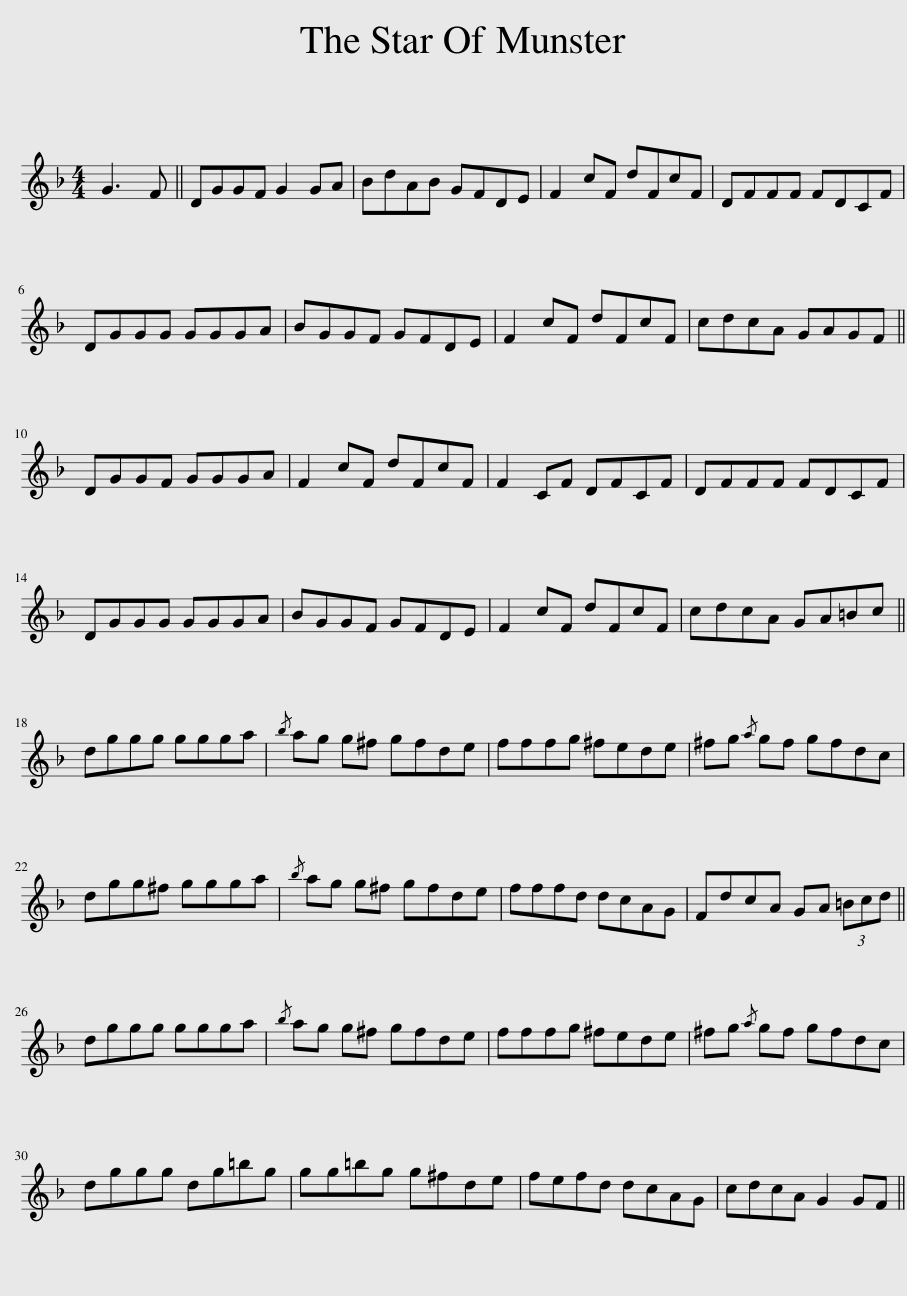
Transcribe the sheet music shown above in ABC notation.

X:1
L:1/8
M:4/4
I:linebreak $
K:F
V:1 treble
V:1
 G3 F || DGGF G2 GA | BdAB GFDE | F2 cF dFcF | DFFF FDCF |$ %5
 DGGG GGGA | BGGF GFDE | F2 cF dFcF | cdcA GAGF ||$ DGGF GGGA | %10
 F2 cF dFcF | F2 CF DFCF | DFFF FDCF |$ DGGG GGGA | BGGF GFDE | %15
 F2 cF dFcF | cdcA GA=Bc ||$ dggg ggga |{/b} ag g^f gfde | fffg ^fede | %20
 ^fg{/a} gf gfdc |$ dgg^f ggga |{/b} ag g^f gfde | fffd dcAG | FdcA GA (3=Bcd ||$ %25
 dggg ggga |{/b} ag g^f gfde | fffg ^fede | ^fg{/a} gf gfdc |$ dggg dg=bg | %30
 gg=bg g^fde | fefd dcAG | cdcA G2 GF || %33
